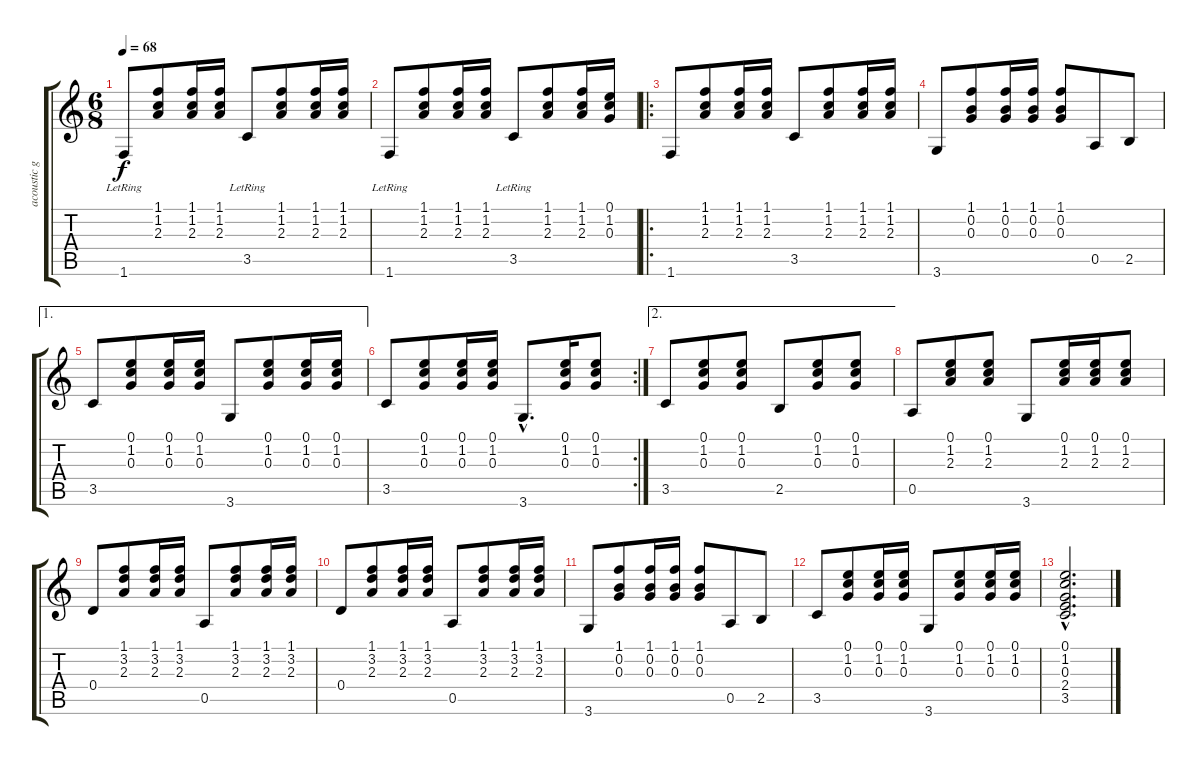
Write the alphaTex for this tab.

\track ("acoustic guitar" "acoustic g") {instrument acousticguitarsteel}
\staff {score tabs}
\tuning (E4 B3 G3 D3 A2 E2) {hide}
\ts (6 8)
\tempo 68
\clef g2
\ks c
1.6{lr}.8{dy f} (1.1 1.2 2.3).8 (1.1 1.2 2.3).16 (1.1 1.2 2.3).16 3.5{lr}.8 (1.1 1.2 2.3).8 (1.1 1.2 2.3).16 (1.1 1.2 2.3).16 |
1.6{lr}.8 (1.1 1.2 2.3).8 (1.1 1.2 2.3).16 (1.1 1.2 2.3).16 3.5{lr}.8 (1.1 1.2 2.3).8 (1.1 1.2 2.3).16 (0.1 1.2 0.3).16 |
\ro
1.6.8 (1.1 1.2 2.3).8 (1.1 1.2 2.3).16 (1.1 1.2 2.3).16 3.5.8 (1.1 1.2 2.3).8 (1.1 1.2 2.3).16 (1.1 1.2 2.3).16 |
3.6.8 (1.1 0.2 0.3).8 (1.1 0.2 0.3).16 (1.1 0.2 0.3).16 (1.1 0.2 0.3).8 0.5.8 2.5.8 |
\ae 1
3.5.8 (0.1 1.2 0.3).8 (0.1 1.2 0.3).16 (0.1 1.2 0.3).16 3.6.8 (0.1 1.2 0.3).8 (0.1 1.2 0.3).16 (0.1 1.2 0.3).16 |
\rc 2
3.5.8 (0.1 1.2 0.3).8 (0.1 1.2 0.3).16 (0.1 1.2 0.3).16 3.6{hac}.8{d} (0.1 1.2 0.3).16 (0.1 1.2 0.3).8 |
\ae 2
3.5.8 (0.1 1.2 0.3).8 (0.1 1.2 0.3).8 2.5.8 (0.1 1.2 0.3).8 (0.1 1.2 0.3).8 |
0.5.8 (0.1 1.2 2.3).8 (0.1 1.2 2.3).8 3.6.8 (0.1 1.2 2.3).16 (0.1 1.2 2.3).16 (0.1 1.2 2.3).8 |
0.4.8 (1.1 3.2 2.3).8 (1.1 3.2 2.3).16 (1.1 3.2 2.3).16 0.5.8 (1.1 3.2 2.3).8 (1.1 3.2 2.3).16 (1.1 3.2 2.3).16 |
0.4.8 (1.1 3.2 2.3).8 (1.1 3.2 2.3).16 (1.1 3.2 2.3).16 0.5.8 (1.1 3.2 2.3).8 (1.1 3.2 2.3).16 (1.1 3.2 2.3).16 |
3.6.8 (1.1 0.2 0.3).8 (1.1 0.2 0.3).16 (1.1 0.2 0.3).16 (1.1 0.2 0.3).8 0.5.8 2.5.8 |
3.5.8 (0.1 1.2 0.3).8 (0.1 1.2 0.3).16 (0.1 1.2 0.3).16 3.6.8 (0.1 1.2 0.3).8 (0.1 1.2 0.3).16 (0.1 1.2 0.3).16 |
(0.1{hac} 1.2{hac} 0.3{hac} 2.4{hac} 3.5{hac}).2{d}
